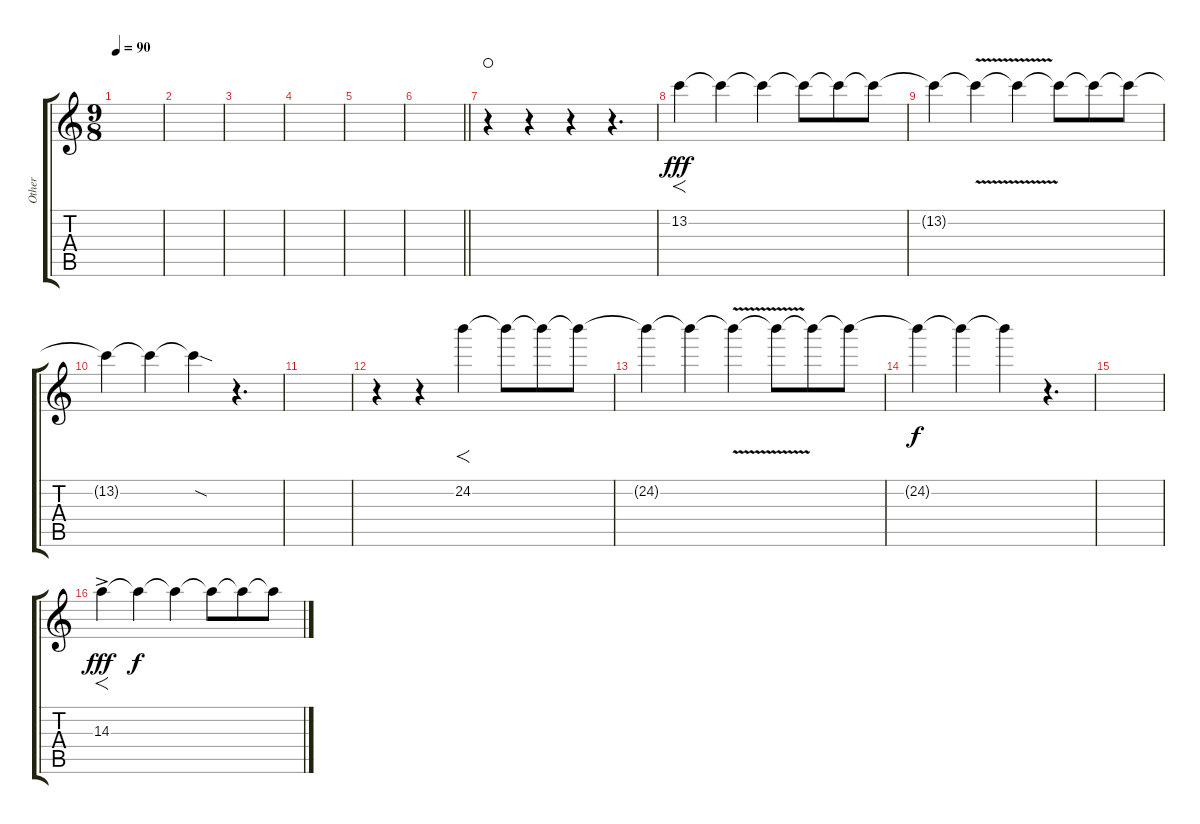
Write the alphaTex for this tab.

\track ("Other" "Other") {instrument electricguitarclean}
\staff {score tabs}
\tuning (E4 B3 G3 D3 A2 D2) {hide}
\ts (9 8)
\tempo 90
\clef g2
\ks c
|
|
|
|
|
\barLineRight lightlight
|
\section ("" "")
r.4{volume 10 instrument electricbassfinger waho} r.4 r.4 r.4{d} |
13.2.4{f dy fff} 13.2{t}.4 13.2{t}.4 13.2{t}.8 13.2{t}.8 13.2{t}.8 |
13.2{t}.4 13.2{v t}.4 13.2{t}.4 13.2{t}.8 13.2{t}.8 13.2{t}.8 |
13.2{t}.4 13.2{t}.4 13.2{sod t}.4 r.4{d} |
|
r.4 r.4 24.2.4{f} 24.2{t}.8 24.2{t}.8 24.2{t}.8 |
24.2{t}.4 24.2{t}.4 24.2{v t}.4 24.2{t}.8 24.2{t}.8 24.2{t}.8 |
24.2{t}.4{dy f} 24.2{t}.4 24.2{t}.4 r.4{d} |
|
14.3{ac}.4{f dy fff} 14.3{t}.4{dy f} 14.3{t}.4 14.3{t}.8 14.3{t}.8 14.3{t}.8
